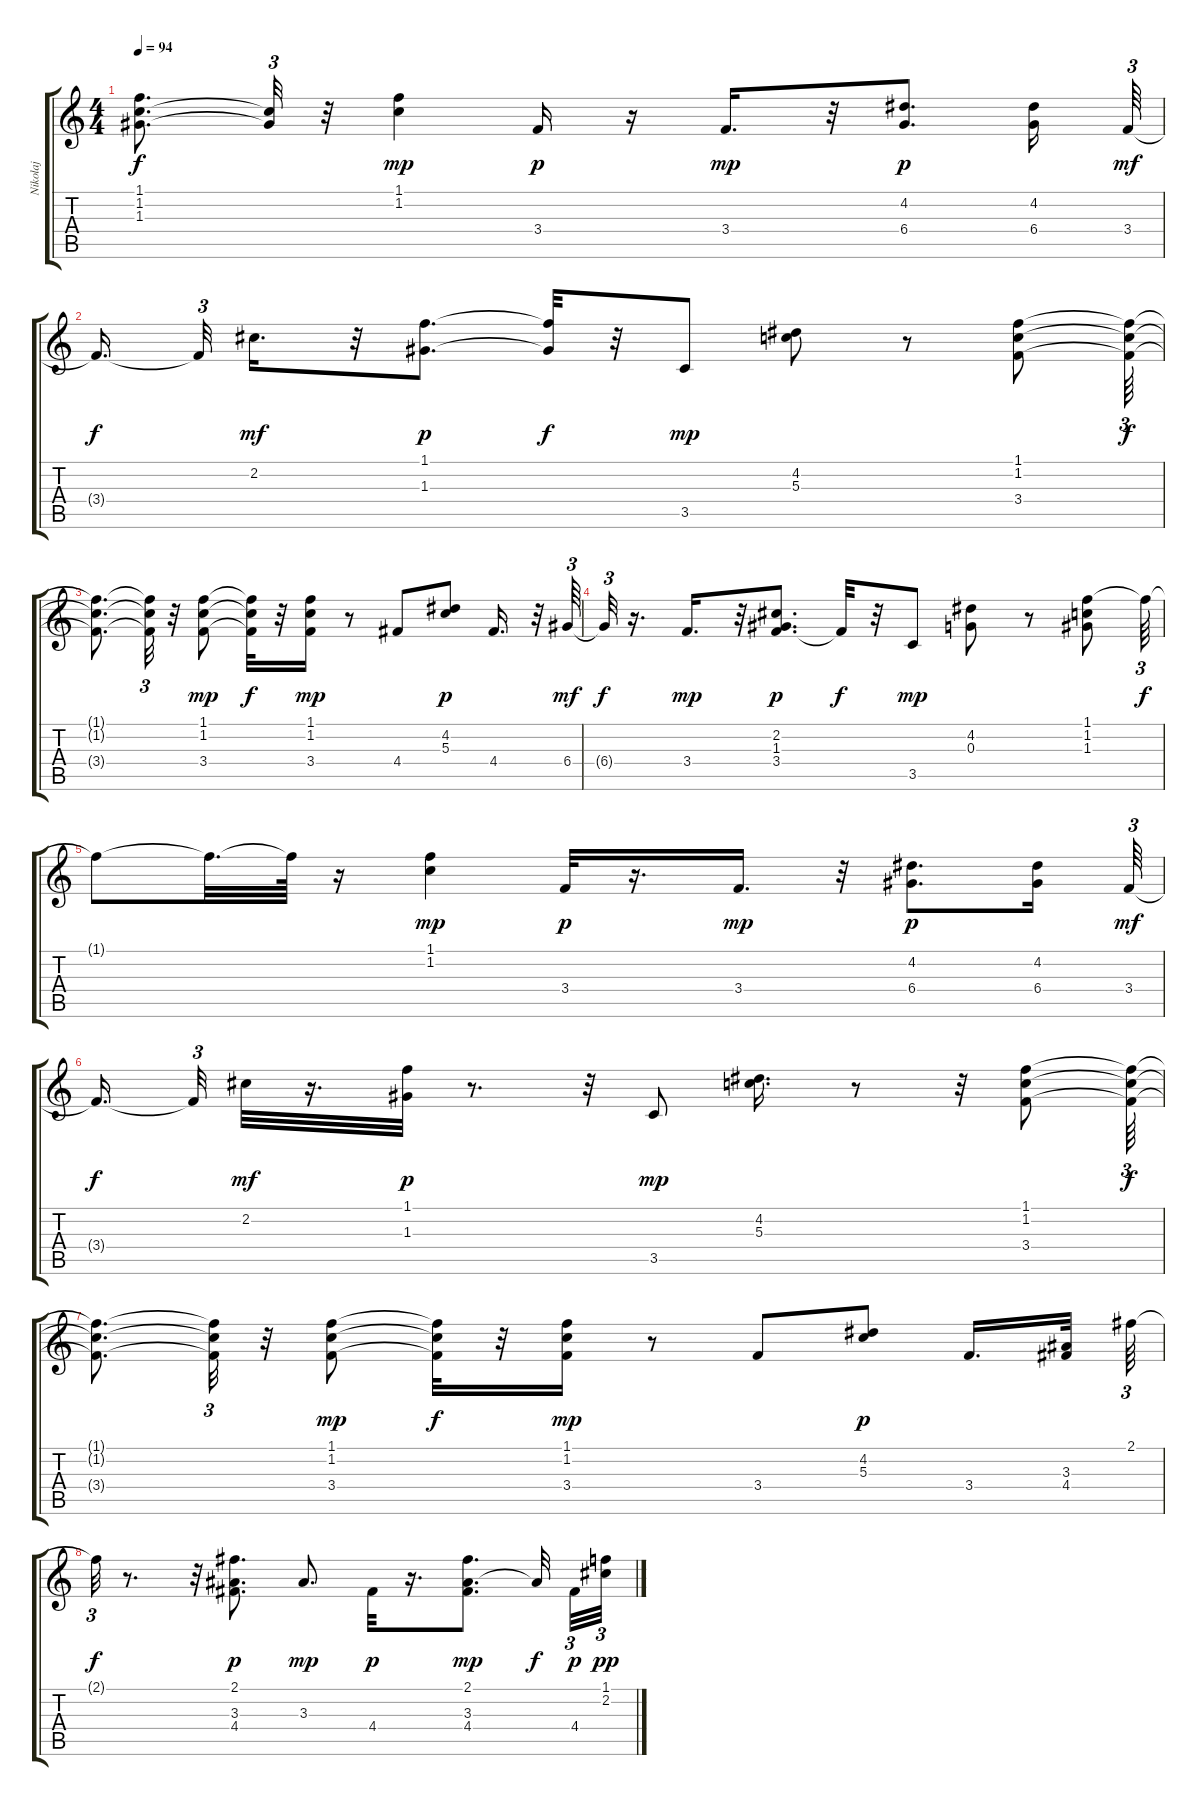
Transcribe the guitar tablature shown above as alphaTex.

\track ("Nikolaj" "Nikolaj") {instrument acousticguitarsteel}
\staff {score tabs}
\tuning (E4 B3 G3 D3 A2 E2) {hide}
\ts (4 4)
\tempo 94
\clef g2
\ks c
(1.1{t} 1.2{t} 1.3{t}).8{d dy f} (1.2{t} 1.3{t}).32{tu (3 2)} r.32 (1.1 1.2).4{dy mp} 3.4.16{dy p} r.16 3.4.16{d dy mp} r.32 (4.2 6.4).8{d dy p} (4.2 6.4).16 3.4.64{tu (3 2) dy mf} |
3.4{t}.16{d dy f beam splitsecondary} 3.4{t}.32{tu (3 2)} 2.2.16{d dy mf} r.32 (1.1 1.3).8{d dy p} (1.1{t} 1.3{t}).32{dy f} r.32 3.5.8{dy mp} (4.2 5.3).8 r.8 (1.1 1.2 3.4).8 (1.1{t} 1.2{t} 3.4{t}).64{tu (3 2) dy f} |
(1.1{t} 1.2{t} 3.4{t}).8{d} (1.1{t} 1.2{t} 3.4{t}).32{tu (3 2)} r.32 (1.1 1.2 3.4).8{dy mp} (1.1{t} 1.2{t} 3.4{t}).32{dy f} r.32 (1.1 1.2 3.4).16{dy mp} r.8 4.4.8 (4.2 5.3).8{dy p} 4.4.16{d} r.32 6.4.64{tu (3 2) dy mf} |
6.4{t}.32{tu (3 2) dy f} r.16{d} 3.4.16{d dy mp} r.32 (2.2 1.3 3.4).8{d dy p} 3.4{t}.32{dy f} r.32 3.5.8{dy mp} (4.2 0.3).8 r.8 (1.1 1.2 1.3).8 1.1{t}.64{tu (3 2) dy f} |
1.1{t}.8 1.1{t}.32{d} 1.1{t}.64 r.16 (1.1 1.2).4{dy mp} 3.4.32{dy p} r.16{d} 3.4.16{d dy mp} r.32 (4.2 6.4).8{d dy p} (4.2 6.4).16 3.4.64{tu (3 2) dy mf} |
3.4{t}.16{d dy f beam splitsecondary} 3.4{t}.32{tu (3 2)} 2.2.32{dy mf} r.16{d} (1.1 1.3).32{dy p} r.8{d} r.32 3.5.8{dy mp} (4.2 5.3).16{d} r.8 r.32 (1.1 1.2 3.4).8 (1.1{t} 1.2{t} 3.4{t}).64{tu (3 2) dy f} |
(1.1{t} 1.2{t} 3.4{t}).8{d} (1.1{t} 1.2{t} 3.4{t}).32{tu (3 2)} r.32 (1.1 1.2 3.4).8{dy mp} (1.1{t} 1.2{t} 3.4{t}).32{dy f} r.32 (1.1 1.2 3.4).16{dy mp} r.8 3.4.8 (4.2 5.3).8{dy p} 3.4.16{d} (3.3 4.4).32 2.1.64{tu (3 2)} |
2.1{t}.32{tu (3 2) dy f} r.8{d} r.32 (2.1 3.3 4.4).8{d dy p} 3.3.8{d dy mp} 4.4.32{dy p} r.16{d} (2.1 3.3 4.4).8{d dy mp} 3.3{t}.32{dy f beam splitsecondary} 4.4.32{tu (3 2) dy p} (1.1 2.2).32{tu (3 2) dy pp}
